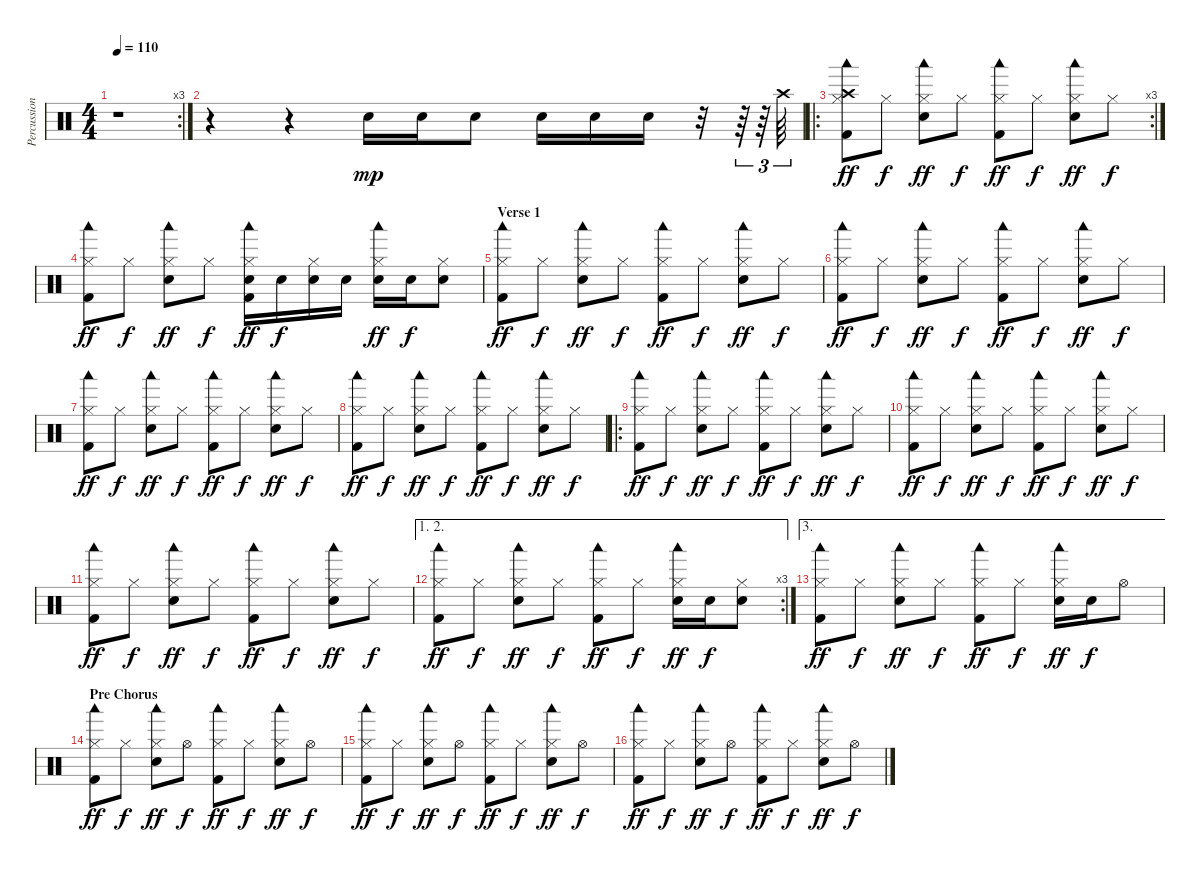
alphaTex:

\track ("Percussion" "Percussion") {instrument percussion}
\staff {score}
\articulation defaults
\rc 3
\ts (4 4)
\tempo 110
\clef neutral
\ks c
r.1{dy mp} |
r.4 r.4 "Electric Snare (hit)".16 "Electric Snare (hit)".16 "Electric Snare (hit)".8 "Electric Snare (hit)".16 "Electric Snare (hit)".16 "Electric Snare (hit)".16 r.32 r.64{tu (3 2)} r.64{tu (3 2)} "Crash high (hit)".64{tu (3 2)} |
\ro
\rc 3
("Woodblock low (hit)" "Crash high (hit)" "Hi-Hat (closed)" "Kick (hit) 2").8{dy ff} "Hi-Hat (closed)".8{dy f} ("Woodblock low (hit)" "Hi-Hat (closed)" "Electric Snare (hit)").8{dy ff} "Hi-Hat (closed)".8{dy f} ("Woodblock low (hit)" "Hi-Hat (closed)" "Kick (hit) 2").8{dy ff} "Hi-Hat (closed)".8{dy f} ("Woodblock low (hit)" "Hi-Hat (closed)" "Electric Snare (hit)").8{dy ff} "Hi-Hat (closed)".8{dy f} |
("Woodblock low (hit)" "Hi-Hat (closed)" "Kick (hit) 2").8{dy ff} "Hi-Hat (closed)".8{dy f} ("Woodblock low (hit)" "Hi-Hat (closed)" "Electric Snare (hit)").8{dy ff} "Hi-Hat (closed)".8{dy f} ("Woodblock low (hit)" "Hi-Hat (closed)" "Electric Snare (hit)" "Kick (hit) 2").16{dy ff} "Electric Snare (hit)".16{dy f} ("Hi-Hat (closed)" "Electric Snare (hit)").16 "Electric Snare (hit)".16 ("Woodblock low (hit)" "Hi-Hat (closed)" "Electric Snare (hit)").16{dy ff} "Electric Snare (hit)".16{dy f} ("Hi-Hat (closed)" "Electric Snare (hit)").8 |
\section ("" "Verse 1")
("Woodblock low (hit)" "Hi-Hat (closed)" "Kick (hit) 2").8{dy ff} "Hi-Hat (closed)".8{dy f} ("Woodblock low (hit)" "Hi-Hat (closed)" "Electric Snare (hit)").8{dy ff} "Hi-Hat (closed)".8{dy f} ("Woodblock low (hit)" "Hi-Hat (closed)" "Kick (hit) 2").8{dy ff} "Hi-Hat (closed)".8{dy f} ("Woodblock low (hit)" "Hi-Hat (closed)" "Electric Snare (hit)").8{dy ff} "Hi-Hat (closed)".8{dy f} |
("Woodblock low (hit)" "Hi-Hat (closed)" "Kick (hit) 2").8{dy ff} "Hi-Hat (closed)".8{dy f} ("Woodblock low (hit)" "Hi-Hat (closed)" "Electric Snare (hit)").8{dy ff} "Hi-Hat (closed)".8{dy f} ("Woodblock low (hit)" "Hi-Hat (closed)" "Kick (hit) 2").8{dy ff} "Hi-Hat (closed)".8{dy f} ("Woodblock low (hit)" "Hi-Hat (closed)" "Electric Snare (hit)").8{dy ff} "Hi-Hat (closed)".8{dy f} |
("Woodblock low (hit)" "Hi-Hat (closed)" "Kick (hit) 2").8{dy ff} "Hi-Hat (closed)".8{dy f} ("Woodblock low (hit)" "Hi-Hat (closed)" "Electric Snare (hit)").8{dy ff} "Hi-Hat (closed)".8{dy f} ("Woodblock low (hit)" "Hi-Hat (closed)" "Kick (hit) 2").8{dy ff} "Hi-Hat (closed)".8{dy f} ("Woodblock low (hit)" "Hi-Hat (closed)" "Electric Snare (hit)").8{dy ff} "Hi-Hat (closed)".8{dy f} |
("Woodblock low (hit)" "Hi-Hat (closed)" "Kick (hit) 2").8{dy ff} "Hi-Hat (closed)".8{dy f} ("Woodblock low (hit)" "Hi-Hat (closed)" "Electric Snare (hit)").8{dy ff} "Hi-Hat (closed)".8{dy f} ("Woodblock low (hit)" "Hi-Hat (closed)" "Kick (hit) 2").8{dy ff} "Hi-Hat (closed)".8{dy f} ("Woodblock low (hit)" "Hi-Hat (closed)" "Electric Snare (hit)").8{dy ff} "Hi-Hat (closed)".8{dy f} |
\ro
("Woodblock low (hit)" "Hi-Hat (closed)" "Kick (hit) 2").8{dy ff} "Hi-Hat (closed)".8{dy f} ("Woodblock low (hit)" "Hi-Hat (closed)" "Electric Snare (hit)").8{dy ff} "Hi-Hat (closed)".8{dy f} ("Woodblock low (hit)" "Hi-Hat (closed)" "Kick (hit) 2").8{dy ff} "Hi-Hat (closed)".8{dy f} ("Woodblock low (hit)" "Hi-Hat (closed)" "Electric Snare (hit)").8{dy ff} "Hi-Hat (closed)".8{dy f} |
("Woodblock low (hit)" "Hi-Hat (closed)" "Kick (hit) 2").8{dy ff} "Hi-Hat (closed)".8{dy f} ("Woodblock low (hit)" "Hi-Hat (closed)" "Electric Snare (hit)").8{dy ff} "Hi-Hat (closed)".8{dy f} ("Woodblock low (hit)" "Hi-Hat (closed)" "Kick (hit) 2").8{dy ff} "Hi-Hat (closed)".8{dy f} ("Woodblock low (hit)" "Hi-Hat (closed)" "Electric Snare (hit)").8{dy ff} "Hi-Hat (closed)".8{dy f} |
("Woodblock low (hit)" "Hi-Hat (closed)" "Kick (hit) 2").8{dy ff} "Hi-Hat (closed)".8{dy f} ("Woodblock low (hit)" "Hi-Hat (closed)" "Electric Snare (hit)").8{dy ff} "Hi-Hat (closed)".8{dy f} ("Woodblock low (hit)" "Hi-Hat (closed)" "Kick (hit) 2").8{dy ff} "Hi-Hat (closed)".8{dy f} ("Woodblock low (hit)" "Hi-Hat (closed)" "Electric Snare (hit)").8{dy ff} "Hi-Hat (closed)".8{dy f} |
\ae (1 2)
\rc 3
("Woodblock low (hit)" "Hi-Hat (closed)" "Kick (hit) 2").8{dy ff} "Hi-Hat (closed)".8{dy f} ("Woodblock low (hit)" "Hi-Hat (closed)" "Electric Snare (hit)").8{dy ff} "Hi-Hat (closed)".8{dy f} ("Woodblock low (hit)" "Hi-Hat (closed)" "Kick (hit) 2").8{dy ff} "Hi-Hat (closed)".8{dy f} ("Woodblock low (hit)" "Hi-Hat (closed)" "Electric Snare (hit)").16{dy ff} "Electric Snare (hit)".16{dy f} ("Hi-Hat (closed)" "Electric Snare (hit)").8 |
\ae 3
("Woodblock low (hit)" "Hi-Hat (closed)" "Kick (hit) 2").8{dy ff} "Hi-Hat (closed)".8{dy f} ("Woodblock low (hit)" "Hi-Hat (closed)" "Electric Snare (hit)").8{dy ff} "Hi-Hat (closed)".8{dy f} ("Woodblock low (hit)" "Hi-Hat (closed)" "Kick (hit) 2").8{dy ff} "Hi-Hat (closed)".8{dy f} ("Woodblock low (hit)" "Hi-Hat (closed)" "Electric Snare (hit)").16{dy ff} "Electric Snare (hit)".16{dy f} "Hi-Hat (open)".8 |
\section ("" "Pre Chorus")
("Woodblock low (hit)" "Hi-Hat (closed)" "Kick (hit) 2").8{dy ff} "Hi-Hat (closed)".8{dy f} ("Woodblock low (hit)" "Hi-Hat (closed)" "Electric Snare (hit)").8{dy ff} "Hi-Hat (open)".8{dy f} ("Woodblock low (hit)" "Hi-Hat (closed)" "Kick (hit) 2").8{dy ff} "Hi-Hat (closed)".8{dy f} ("Woodblock low (hit)" "Hi-Hat (closed)" "Electric Snare (hit)").8{dy ff} "Hi-Hat (open)".8{dy f} |
("Woodblock low (hit)" "Hi-Hat (closed)" "Kick (hit) 2").8{dy ff} "Hi-Hat (closed)".8{dy f} ("Woodblock low (hit)" "Hi-Hat (closed)" "Electric Snare (hit)").8{dy ff} "Hi-Hat (open)".8{dy f} ("Woodblock low (hit)" "Hi-Hat (closed)" "Kick (hit) 2").8{dy ff} "Hi-Hat (closed)".8{dy f} ("Woodblock low (hit)" "Hi-Hat (closed)" "Electric Snare (hit)").8{dy ff} "Hi-Hat (open)".8{dy f} |
("Woodblock low (hit)" "Hi-Hat (closed)" "Kick (hit) 2").8{dy ff} "Hi-Hat (closed)".8{dy f} ("Woodblock low (hit)" "Hi-Hat (closed)" "Electric Snare (hit)").8{dy ff} "Hi-Hat (open)".8{dy f} ("Woodblock low (hit)" "Hi-Hat (closed)" "Kick (hit) 2").8{dy ff} "Hi-Hat (closed)".8{dy f} ("Woodblock low (hit)" "Hi-Hat (closed)" "Electric Snare (hit)").8{dy ff} "Hi-Hat (open)".8{dy f}
